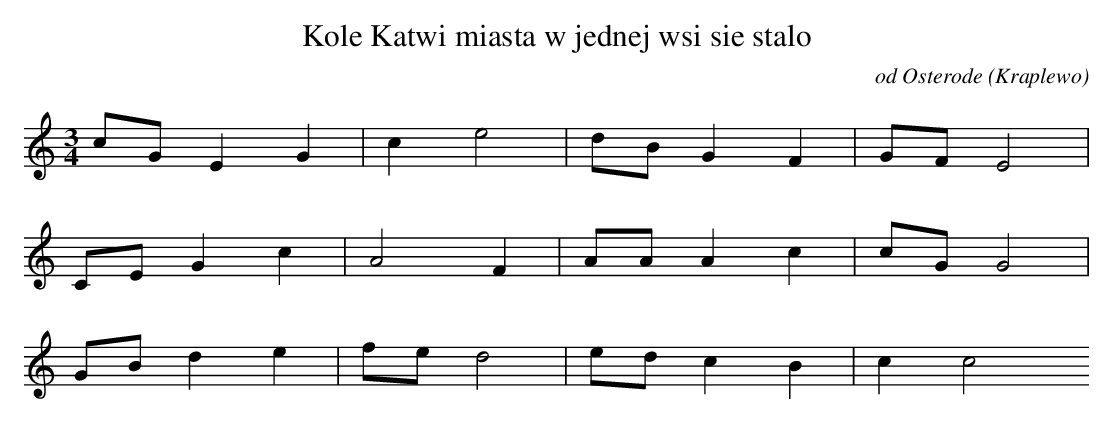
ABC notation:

X:1
T: Kole Katwi miasta w jednej wsi sie stalo
O: od Osterode (Kraplewo)
M: 3/4
L: 1/8
K: C
cGE2G2 | c2e4 | dBG2F2 | GFE4 |
CEG2c2 | A4F2 | AAA2c2 | cGG4 |
GBd2e2 | fed4 | edc2B2 | c2c4
